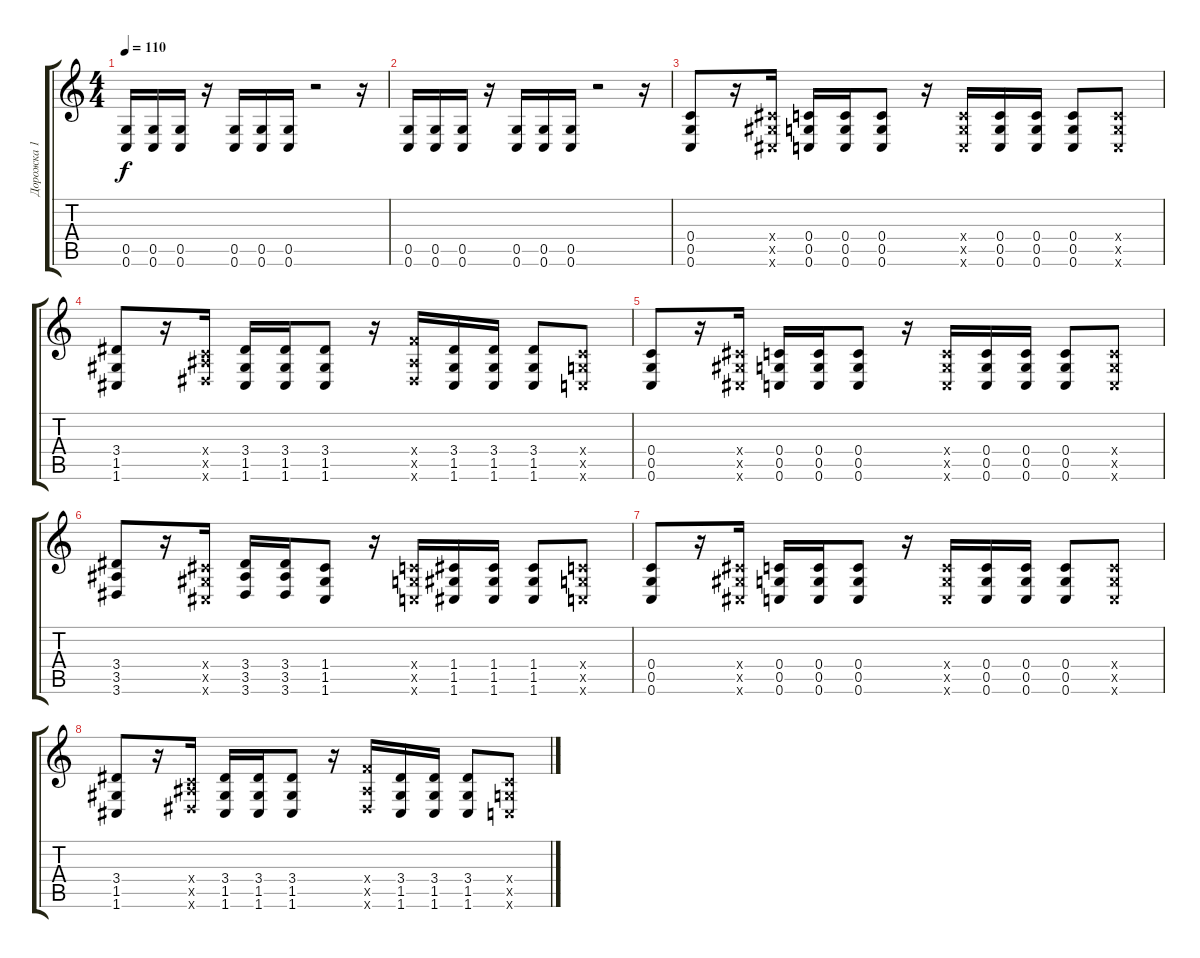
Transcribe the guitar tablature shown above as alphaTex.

\track ("Дорожка 1" "Дорожка 1") {instrument distortionguitar}
\staff {score tabs}
\tuning (D4 A3 F3 C3 G2 C2) {hide}
\ts (4 4)
\tempo 110
\clef g2
\ks c
(0.5 0.6).16{dy f} (0.5 0.6).16 (0.5 0.6).16 r.16 (0.5 0.6).16 (0.5 0.6).16 (0.5 0.6).16 r.2 r.16 |
(0.5 0.6).16 (0.5 0.6).16 (0.5 0.6).16 r.16 (0.5 0.6).16 (0.5 0.6).16 (0.5 0.6).16 r.2 r.16 |
(0.4 0.5 0.6).8 r.16 (1.4{x} 1.5{x} 1.6{x}).16 (0.4 0.5 0.6).16 (0.4 0.5 0.6).16 (0.4 0.5 0.6).8 r.16 (0.4{x} 0.5{x} 0.6{x}).16 (0.4 0.5 0.6).16 (0.4 0.5 0.6).16 (0.4 0.5 0.6).8 (0.4{x} 0.5{x} 0.6{x}).8 |
(3.4 1.5 1.6).8 r.16 (0.4{x} 3.5{x} 3.6{x}).16 (3.4 1.5 1.6).16 (3.4 1.5 1.6).16 (3.4 1.5 1.6).8 r.16 (5.4{x} 3.5{x} 3.6{x}).16 (3.4 1.5 1.6).16 (3.4 1.5 1.6).16 (3.4 1.5 1.6).8 (0.4{x} 0.5{x} 0.6{x}).8 |
(0.4 0.5 0.6).8 r.16 (1.4{x} 1.5{x} 1.6{x}).16 (0.4 0.5 0.6).16 (0.4 0.5 0.6).16 (0.4 0.5 0.6).8 r.16 (0.4{x} 0.5{x} 0.6{x}).16 (0.4 0.5 0.6).16 (0.4 0.5 0.6).16 (0.4 0.5 0.6).8 (0.4{x} 0.5{x} 0.6{x}).8 |
(3.4 3.5 3.6).8 r.16 (1.4{x} 1.5{x} 1.6{x}).16 (3.4 3.5 3.6).16 (3.4 3.5 3.6).16 (1.4 1.5 1.6).8 r.16 (0.4{x} 0.5{x} 0.6{x}).16 (1.4 1.5 1.6).16 (1.4 1.5 1.6).16 (1.4 1.5 1.6).8 (0.4{x} 0.5{x} 0.6{x}).8 |
(0.4 0.5 0.6).8 r.16 (1.4{x} 1.5{x} 1.6{x}).16 (0.4 0.5 0.6).16 (0.4 0.5 0.6).16 (0.4 0.5 0.6).8 r.16 (0.4{x} 0.5{x} 0.6{x}).16 (0.4 0.5 0.6).16 (0.4 0.5 0.6).16 (0.4 0.5 0.6).8 (0.4{x} 0.5{x} 0.6{x}).8 |
(3.4 1.5 1.6).8 r.16 (0.4{x} 3.5{x} 3.6{x}).16 (3.4 1.5 1.6).16 (3.4 1.5 1.6).16 (3.4 1.5 1.6).8 r.16 (5.4{x} 3.5{x} 3.6{x}).16 (3.4 1.5 1.6).16 (3.4 1.5 1.6).16 (3.4 1.5 1.6).8 (0.4{x} 0.5{x} 0.6{x}).8
